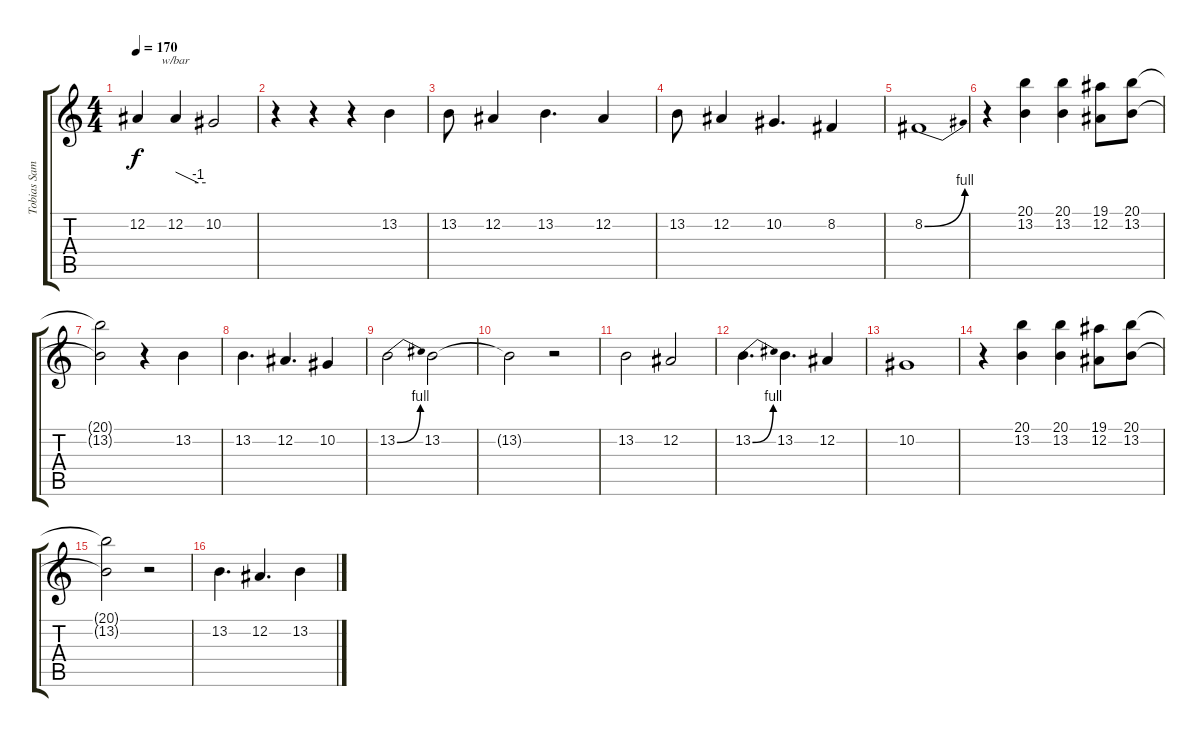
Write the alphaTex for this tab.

\track ("Tobias Sammet - Voice" "Tobias Sam") {instrument flute}
\staff {score tabs}
\tuning (Eb4 Bb3 Gb3 Db3 Ab2 Eb2) {hide}
\ts (4 4)
\tempo 170
\clef g2
\ks c
12.2.4{dy f} 12.2.4{tbe (custom default 0 0 45 -4 60 -4)} 10.2.2 |
r.4 r.4 r.4 13.2.4 |
13.2.8 12.2.4 13.2.4{d} 12.2.4 |
13.2.8 12.2.4 10.2.4{d} 8.2.4 |
8.2{be (bend 0 0 60 4)}.1 |
r.4 (20.1 13.2).4 (20.1 13.2).4 (19.1 12.2).8 (20.1 13.2).8 |
(20.1{t} 13.2{t}).2 r.4 13.2.4 |
13.2.4{d} 12.2.4{d} 10.2.4 |
13.2{be (bend 0 0 60 4)}.2 13.2.2 |
13.2{t}.2 r.2 |
13.2.2 12.2.2 |
13.2{be (bend 0 0 60 4)}.4{d} 13.2.4{d} 12.2.4 |
10.2.1 |
r.4 (20.1 13.2).4 (20.1 13.2).4 (19.1 12.2).8 (20.1 13.2).8 |
(20.1{t} 13.2{t}).2 r.2 |
13.2.4{d} 12.2.4{d} 13.2.4
